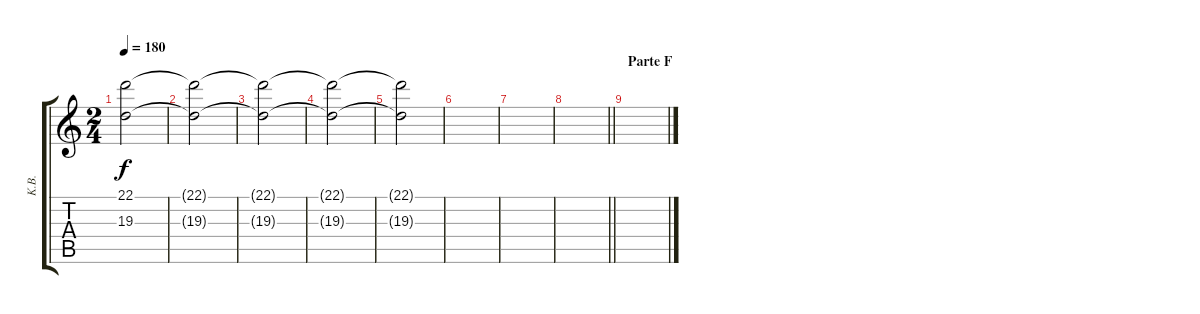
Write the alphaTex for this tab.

\track ("K.B." "K.B.") {instrument lead1square}
\staff {score tabs}
\tuning (E4 B3 G3 D3 A2 E2) {hide}
\ts (2 4)
\tempo 180
\clef g2
\ks c
(22.1{t} 19.3{t}).2{dy f} |
(22.1{t} 19.3{t}).2{balance 8} |
(22.1{t} 19.3{t}).2 |
(22.1{t} 19.3{t}).2 |
(22.1{t} 19.3{t}).2 |
|
|
\barLineRight lightlight
|
\section ("" "Parte F")
